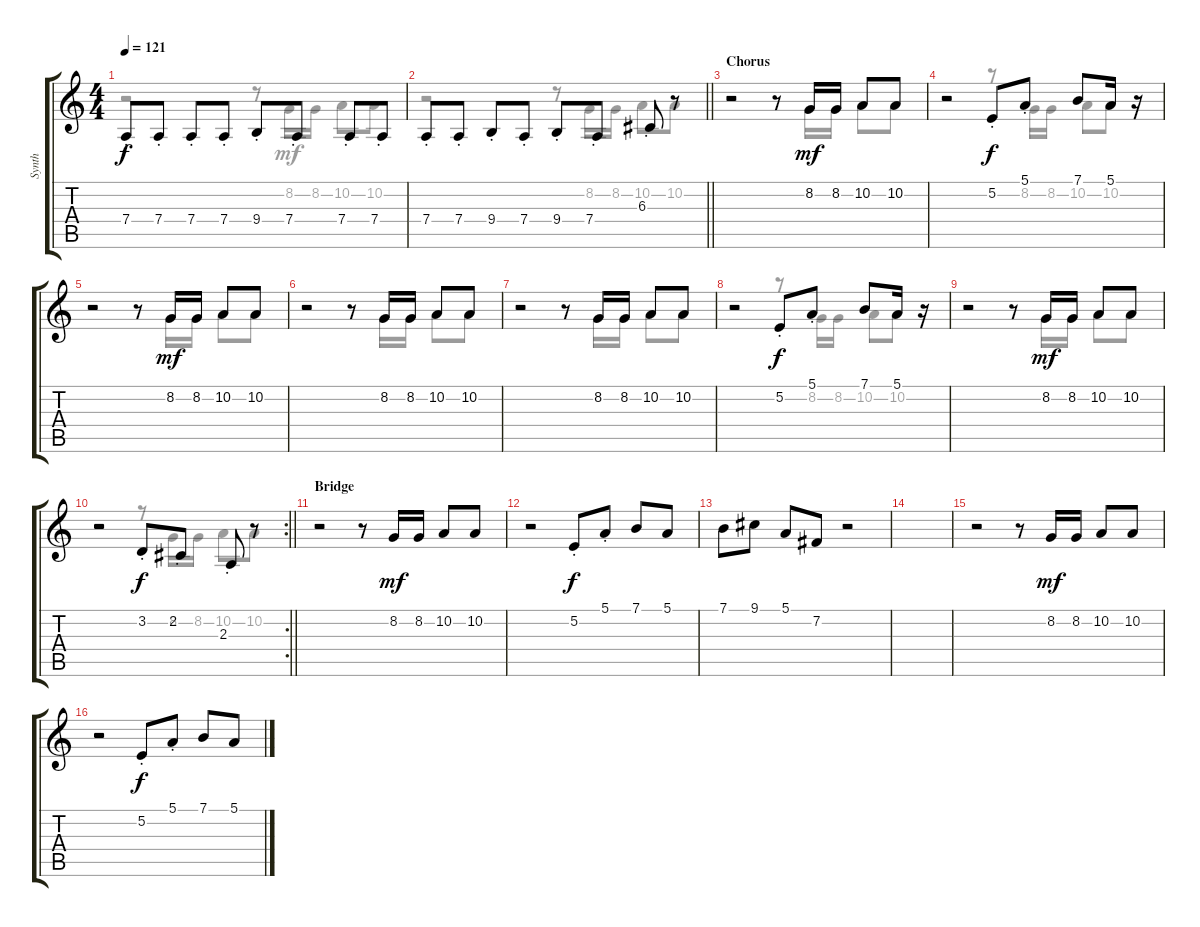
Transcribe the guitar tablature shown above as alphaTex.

\track ("Synth" "Synth") {instrument lead1square}
\staff {score tabs}
\tuning (E4 B3 G3 D3 A2 E2) {hide}
\voice
\ts (4 4)
\tempo 121
\clef g2
\ks c
7.4{st}.8{dy f} 7.4{st}.8 7.4{st}.8 7.4{st}.8 9.4{st}.8 7.4{st}.8 7.4{st}.8 7.4{st}.8 |
\barLineRight lightlight
7.4{st}.8 7.4{st}.8 9.4{st}.8 7.4{st}.8 9.4{st}.8 7.4{st}.8 6.3{st}.8 r.8 |
\section ("" "Chorus")
r.2 r.8 8.2.16{dy mf} 8.2.16 10.2.8 10.2.8 |
r.2 5.2{st}.8{dy f} 5.1{st}.8 7.1.8 5.1.16 r.16 |
r.2 r.8 8.2.16{dy mf} 8.2.16 10.2.8 10.2.8 |
r.2 r.8 8.2.16 8.2.16 10.2.8 10.2.8 |
r.2 r.8 8.2.16 8.2.16 10.2.8 10.2.8 |
r.2 5.2{st}.8{dy f} 5.1{st}.8 7.1.8 5.1.16 r.16 |
r.2 r.8 8.2.16{dy mf} 8.2.16 10.2.8 10.2.8 |
\rc 2
\barLineRight lightlight
r.2 3.2{st}.8{dy f} 2.2{st}.8 2.3{st}.8 r.8 |
\section ("" "Bridge")
r.2 r.8 8.2.16{dy mf} 8.2.16 10.2.8 10.2.8 |
r.2 5.2{st}.8{dy f} 5.1{st}.8 7.1.8 5.1.8 |
7.1.8 9.1.8 5.1.8 7.2.8 r.2 |
|
r.2 r.8 8.2.16{dy mf} 8.2.16 10.2.8 10.2.8 |
r.2 5.2{st}.8{dy f} 5.1{st}.8 7.1.8 5.1.8
\voice
\clef g2
\ottava regular
\simile none
\ks c
r.2{dy mf} r.8 8.2.16 8.2.16 10.2.8 10.2.8 |
\barLineRight lightlight
r.2 r.8 8.2.16 8.2.16 10.2.8 10.2.8 |
r.2 r.8 8.2.16 8.2.16 10.2.8 10.2.8 |
r.2 r.8 8.2.16 8.2.16 10.2.8 10.2.8 |
r.2 r.8 8.2.16 8.2.16 10.2.8 10.2.8 |
r.2 r.8 8.2.16 8.2.16 10.2.8 10.2.8 |
r.2 r.8 8.2.16 8.2.16 10.2.8 10.2.8 |
r.2 r.8 8.2.16 8.2.16 10.2.8 10.2.8 |
r.2 r.8 8.2.16 8.2.16 10.2.8 10.2.8 |
\barLineRight lightlight
r.2 r.8 8.2.16 8.2.16 10.2.8 10.2.8 |
|
|
|
|
|
